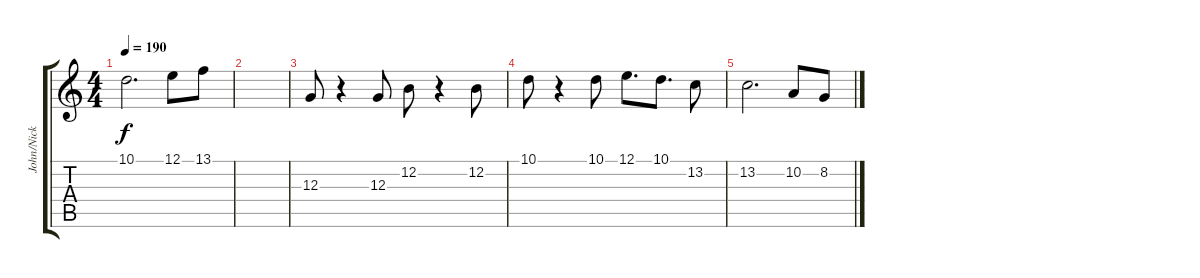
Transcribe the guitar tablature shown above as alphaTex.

\track ("John/Nick - Trumpet" "John/Nick ") {instrument trumpet}
\staff {score tabs}
\tuning (E4 B3 G3 D3 A2 E2) {hide}
\ts (4 4)
\tempo 190
\clef g2
\ks c
10.1.2{d dy f} 12.1.8 13.1.8 |
|
12.3.8 r.4 12.3.8 12.2.8 r.4 12.2.8 |
10.1.8 r.4 10.1.8 12.1.8{d} 10.1.8{d} 13.2.8 |
13.2.2{d} 10.2.8 8.2.8
